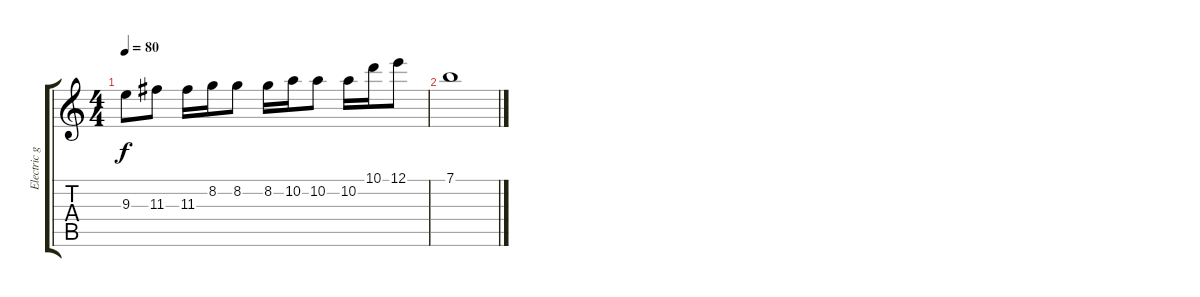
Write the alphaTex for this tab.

\track ("Electric guitar" "Electric g") {instrument distortionguitar}
\staff {score tabs}
\tuning (E4 B3 G3 D3 A2 E2) {hide}
\ts (4 4)
\tempo 80
\clef g2
\ks c
9.3.8{dy f} 11.3.8 11.3.16 8.2.16 8.2.8 8.2.16 10.2.16 10.2.8 10.2.16 10.1.16 12.1.8 |
7.1.1
